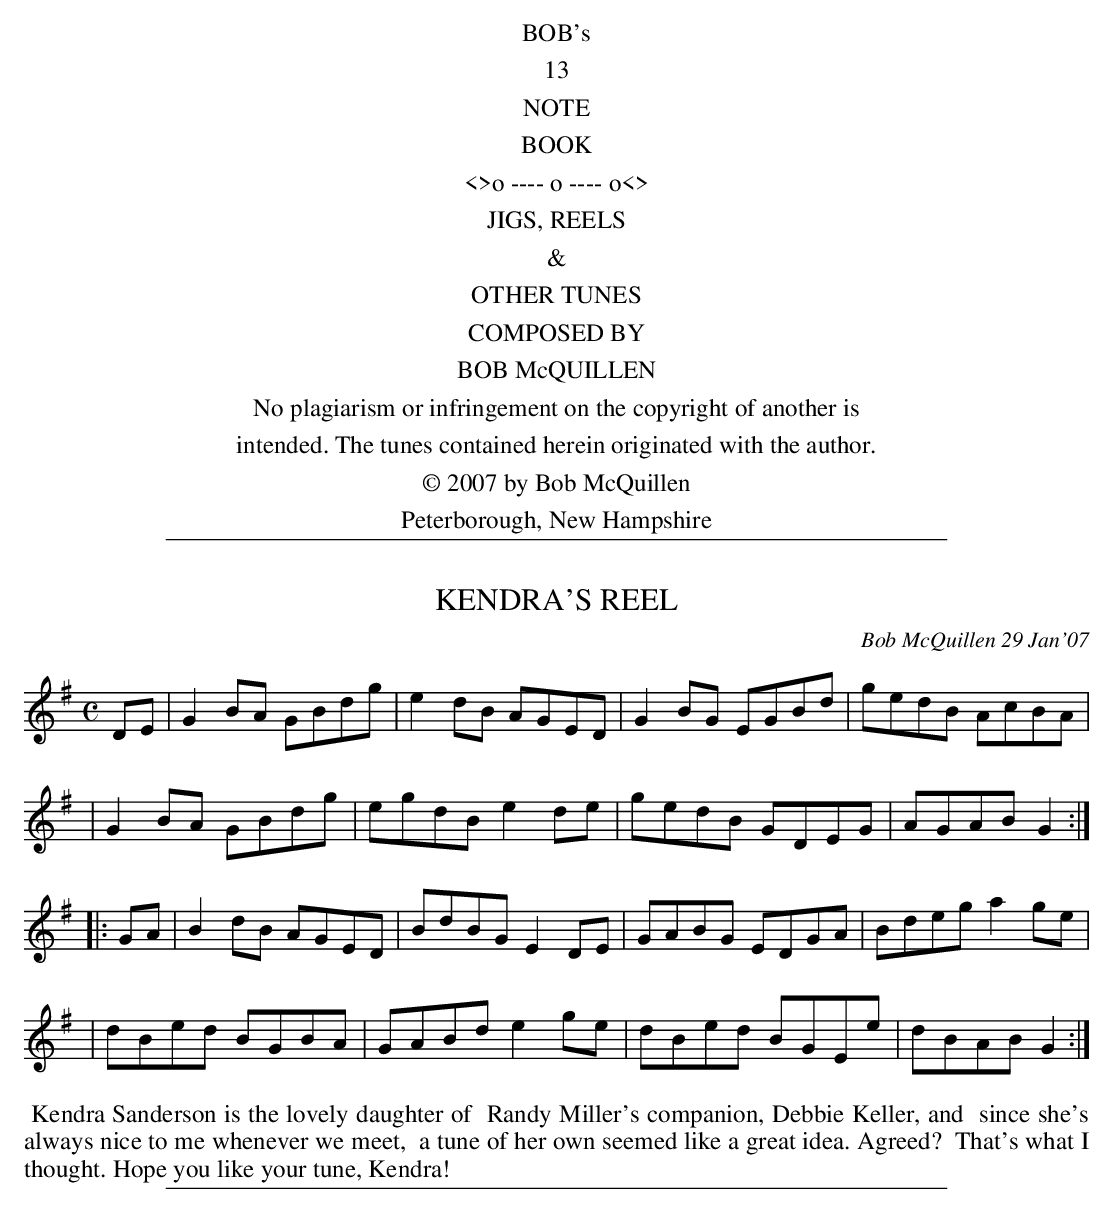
X:1
T: KENDRA'S REEL
C: Bob McQuillen 29 Jan'07
M: C
L: 1/8
K: G
DE \
| G2BA GBdg | e2dB AGED | G2BG EGBd | gedB AcBA |
| G2BA GBdg | egdB e2de | gedB GDEG | AGAB G2 :|
|: GA \
| B2dB AGED | BdBG E2DE | GABG EDGA | Bdeg a2ge |
| dBed BGBA | GABd e2ge | dBed BGEe | dBAB G2 :|
